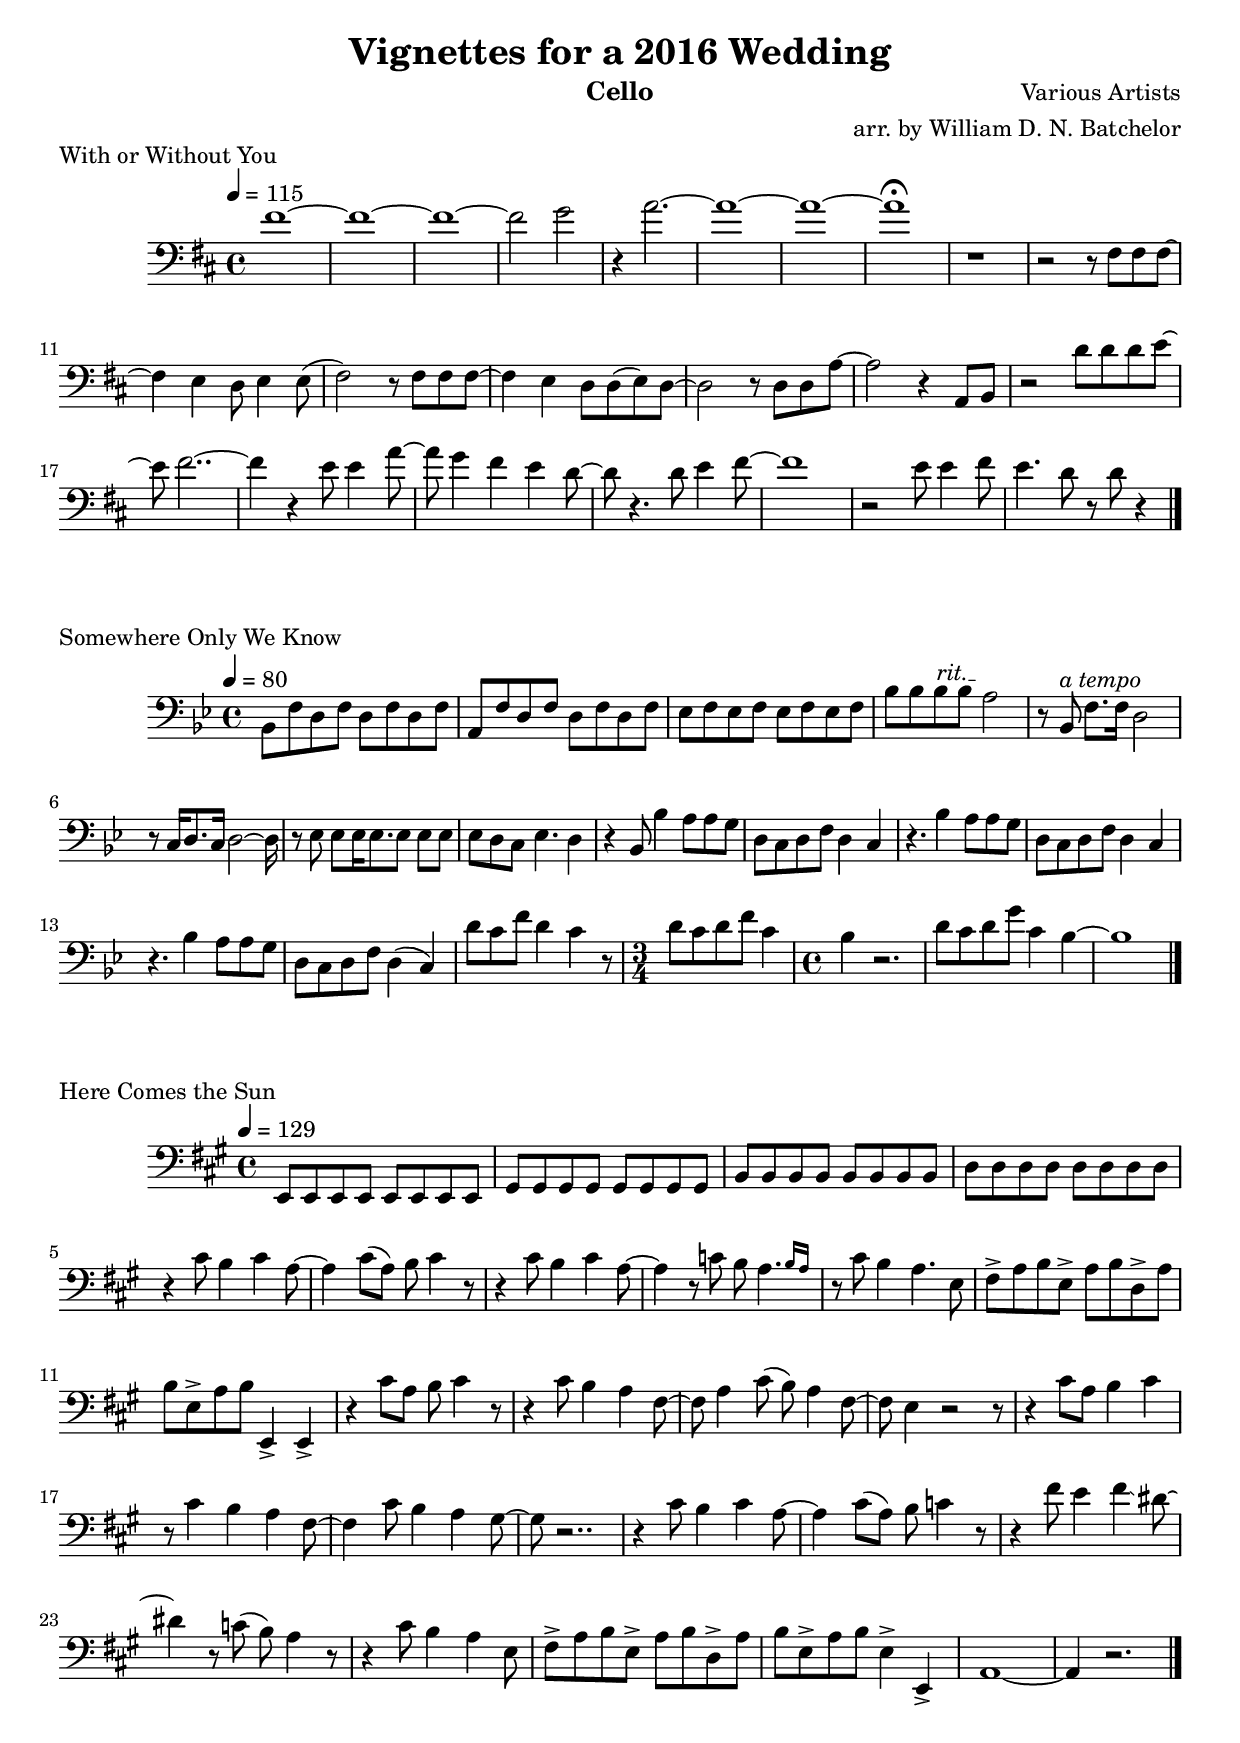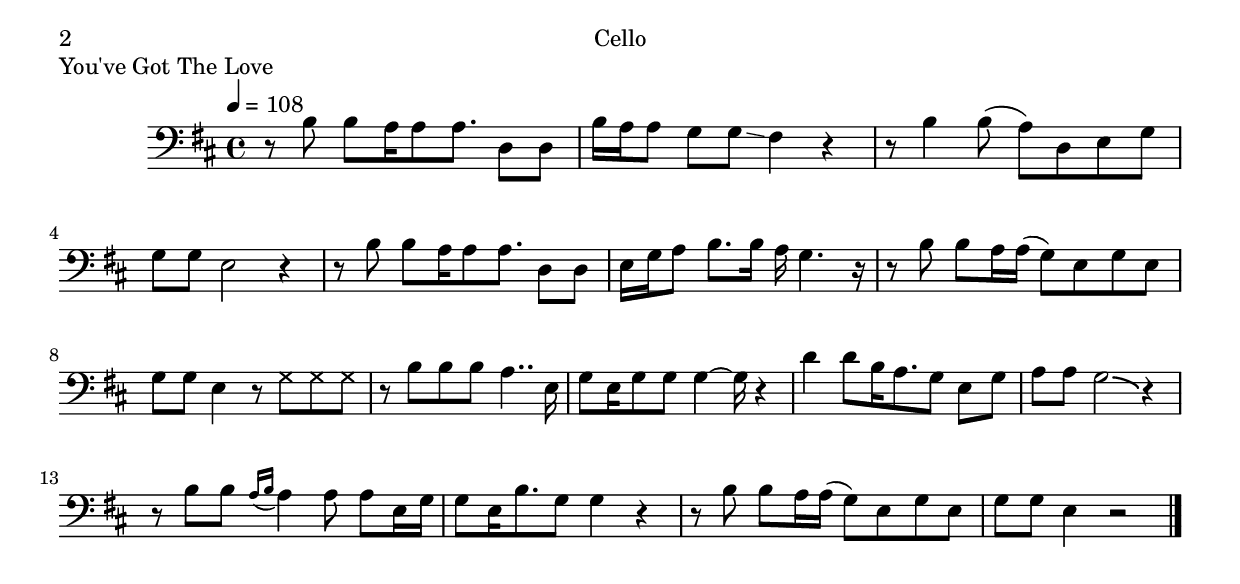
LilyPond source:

\version "2.18.2"

\paper {
#(include-special-characters)
}


\header{
  
title = "Vignettes for a 2016 Wedding"

composer = "Various Artists"

arranger = "arr. by William D. N. Batchelor"

instrument = "Cello"



}

\score {
  \header { piece = "With or Without You" composer = "U2" }
   \relative c{
    \new Staff{
     \clef "bass"
     \key d \major
     \tempo 4 = 115
fis'1~  | fis~ | fis~ | fis2 g | r4 a2.~ | a1~ | a~ | a\fermata | r | r2 r8 fis, fis fis~
fis4 e d8 e4 e8( fis2) r8 fis fis fis~ | fis4 e d8 d(e) d~ | d2 r8 d d a'~ | a2 r4 a,8 b | r2 
d'8
d d e~ | e fis2..~ | fis4 r e8 e4 a8~ | a g4 fis e d8~ | d r4. d8 e4 fis8~ | fis1 | r2 e8 e4 
fis8 | e4. d8 r d r4 \bar "|."

   }
  }
 } 
  
 \score {
  \header { piece = "Somewhere Only We Know" }
   \relative c{
    \new Staff{
     \clef "bass"
     \key bes \major
     \tempo 4 = 80
bes8 f' d f d f d f | a, f' d f d f d f | ees f ees f ees f ees f | bes bes \override TextSpanner.bound-details.left.text = "rit." bes\startTextSpan bes a2\stopTextSpan | r8 bes,^\markup {\italic "a tempo"}
f'8. f16 d2 | r8 c16 d8. c16 d2~d16 | r8 ees ees ees16 ees8. ees8 ees ees | ees d c ees4. d4 |
r4 bes8 bes'4 a8 a g | d c d f d4 c | r4. bes'4 a8 a g | d c d f d4 c | r4.
bes'4 a8 a g | d c d f d4( c) | d'8 c f d4 c r8 | \time 3/4 d8 c d f c4 | \time 4/4 bes4 r2. |
d8 c d g c,4 bes~ | bes1
\bar "|."

   }
  }
 }    

 \score {
  \header { piece = "Here Comes the Sun" }
   \relative c{
    \new Staff{
     \clef "bass"
     \key a \major
     \tempo 4 = 129
e,8 e e e e e e e | gis gis gis gis gis gis gis gis | b b b b b b b b | d d d d d d d d | r4
cis'8 b4 cis a8~ | a4 cis8( a) b8 cis4 r8 | r4 cis8 b4 cis a8~ | a4 r8 c b \afterGrace a4. 
{b16 [a16] } | r8 cis b4 a4. e8 | fis-> a b e,-> a b d,-> a' | b e,-> a b e,,4-> e-> | r cis''8
a b cis4 r8 | r4 cis8 b4 a fis8~ | fis a4 cis8( b) a4 fis8~ | fis e4 r2 r8 | r4 cis'8 a b4 cis 
| r8 cis4 b a fis8~ | fis4 cis'8 b4 a gis8~ | gis r2.. | r4 cis8 b4 cis4 a8~ | a4 cis8( a) b c4
r8 | r4 fis8 e4 fis\glissando dis8~ |dis4 r8 c( b) a4 r8 | r4 cis8 b4 a e8 | fis-> a b e,-> a b
d,-> a' | b e,-> a b e,4-> e,-> | a1~ | a4 r2.
\bar "|."

   }
  }
 } 

 \score {
  \header { piece = "Hoppipolla" }
   \relative c{
    \new Staff{
     \clef "bass"
     \key c \major
     \time 2/2
     \tempo 2 = 35

\bar "|."

   }
  }
 }

 \score {
  \header { piece = "Salted Wound" }
   \relative c{
    \new Staff{
     \clef "bass"
     \key c \major
     \tempo 4 = 80

\bar "|."

   }
  }
 }
 
 \score {
  \header { piece = "Naked As We Came" }
   \relative c{
    \new Staff{
     \clef "bass"
     \key g \major
     \tempo 4 = 80

\bar "|."

   }
  }
 }

 \score {
  \header { piece = "You've Got The Love" }
   \relative c{
    \new Staff{
     \clef "bass"
     \key d \major
     \tempo 4 = 108
r8 b' b a16 a8 a8. d,8 d | b'16 a a8 g g\glissando fis4 r | r8 b4 b8( a) d, e g | g g e2 r4 | r8
b' b a16 a8 a8. d,8 d | e16 g a8 b8. b16 a g4. r16 | r8 b b a16 a( g8) e g e | g g e4 r8 
\xNotesOn g g g \xNotesOff | r b b b a4.. e16 | g8 e16 g8 g g4~ g16 r4 | d'4 d8 b16 a8. g8 e g | a a
g2\bendAfter #-2 r4 | r8 b b \acciaccatura {a16 b} a4 a8 a e16 g | g8 e16 b'8. g8 g4 r | r8 b b a16 a( g8)
e g e | g g e4 r2 | %{r8 b'8 a g16 g4~ g16\bendAfter #-2 r4 | r8 b8 a g16 g8\glissando e16 d'8~ | 
d4 b8 g a2\glissando | b1 | r1%}
\bar "|."

   }
  }
 }


